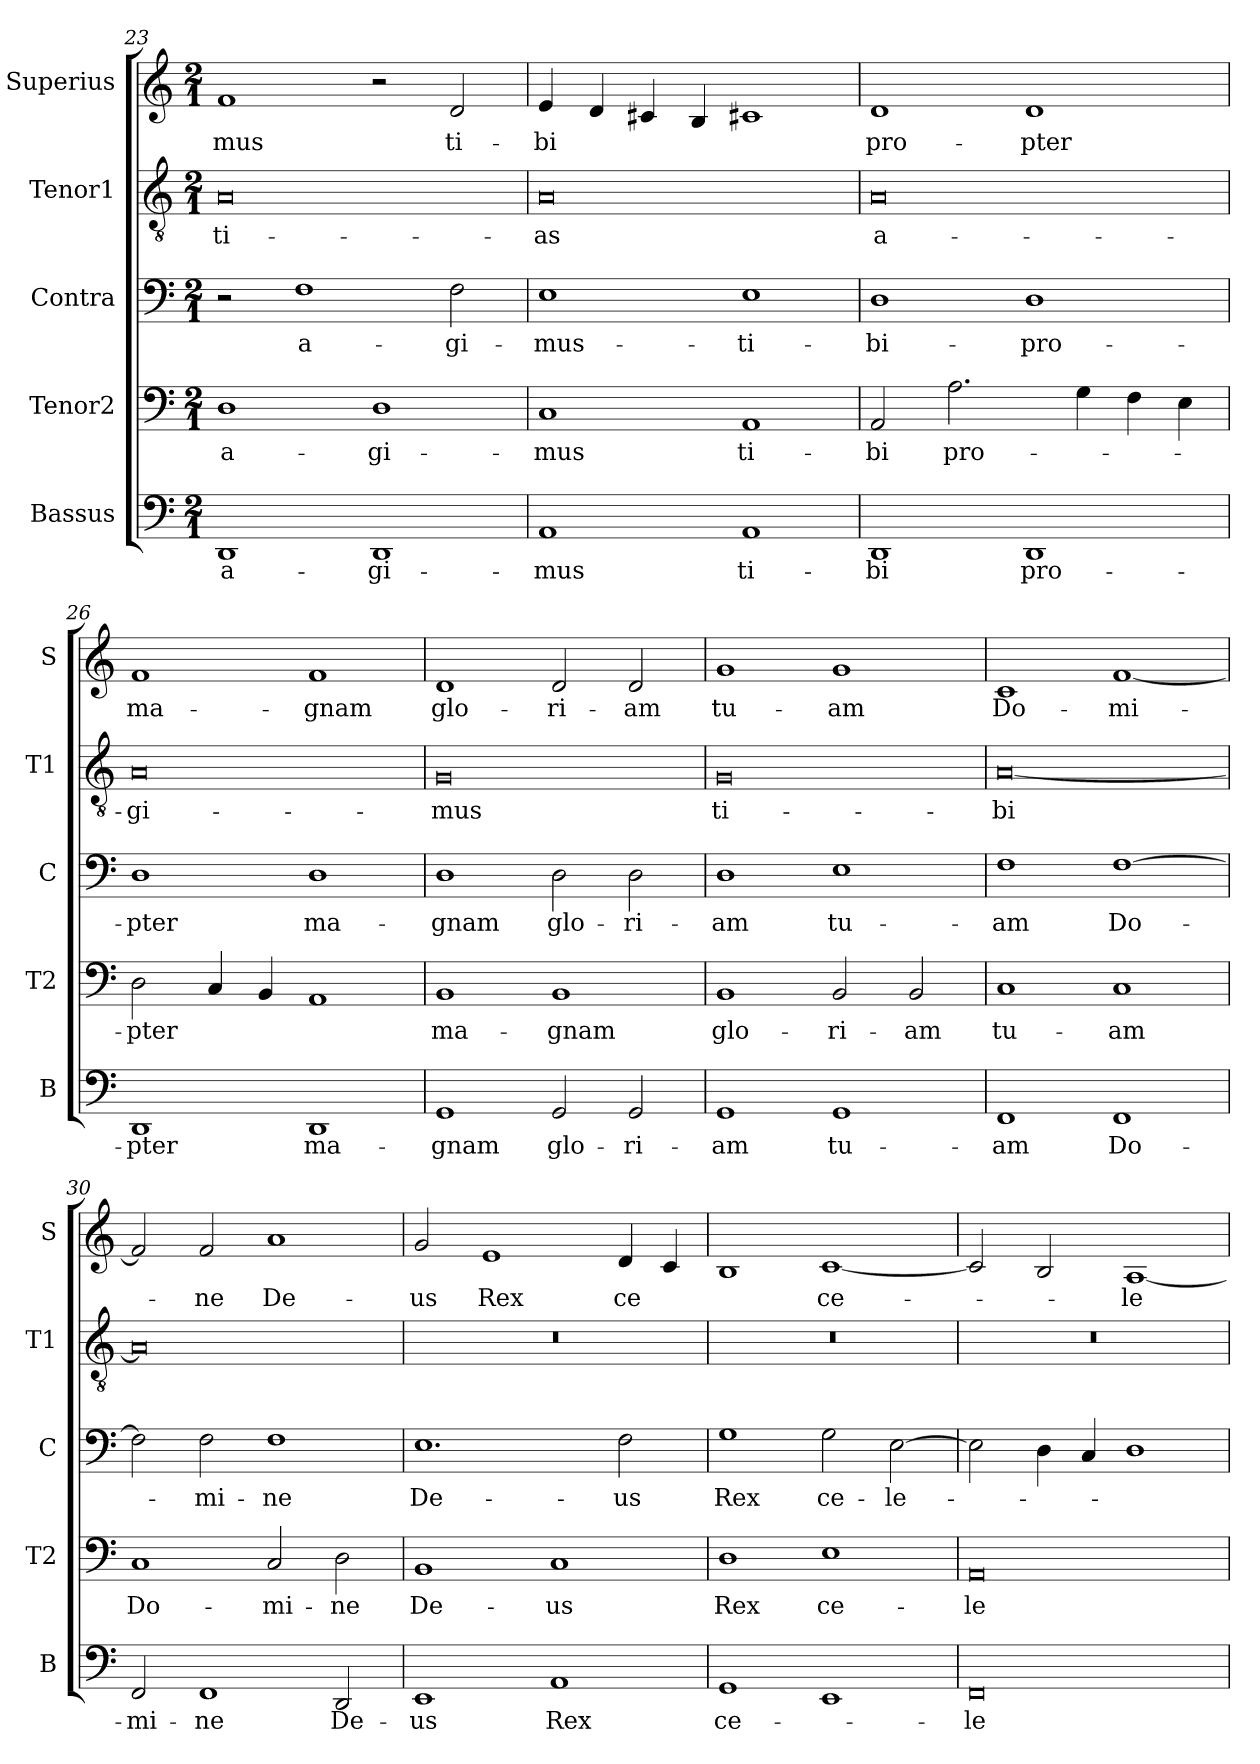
**kern	**text	**kern	**text	**kern	**text	**kern	**text	**kern	**text
*part5	*part5	*part4	*part4	*part3	*part3	*part2	*part2	*part1	*part1
*staff5	*staff5	*staff4	*staff4	*staff3	*staff3	*staff2	*staff2	*staff1	*staff1
*I"Bassus	*	*I"Tenor2	*	*I"Contra	*	*I"Tenor1	*	*I"Superius	*
*I'B	*	*I'T2	*	*I'C	*	*I'T1	*	*I'S	*
*clefF4	*	*clefF4	*	*clefF4	*	*clefGv2	*	*clefG2	*
*k[]	*	*k[]	*	*k[]	*	*k[]	*	*k[]	*
*M2/1	*	*M2/1	*	*M2/1	*	*M2/1	*	*M2/1	*
=23	=23	=23	=23	=23	=23	=23	=23	=23	=23
1DD	a-	1D	a-	2r	.	0A	-ti-	1f	-mus
.	.	.	.	1F	a-	.	.	.	.
1DD	-gi-	1D	-gi-	.	.	.	.	2r	.
.	.	.	.	2F\	-gi-	.	.	2d/	ti-
=24	=24	=24	=24	=24	=24	=24	=24	=24	=24
1AA	-mus	1C	-mus	1E	-mus-	0A	-as	4e/	-bi
.	.	.	.	.	.	.	.	4d/	.
.	.	.	.	.	.	.	.	4c#X/	.
.	.	.	.	.	.	.	.	4B/	.
1AA	ti-	1AA	ti-	1E	-ti-	.	.	1c#X	.
=25	=25	=25	=25	=25	=25	=25	=25	=25	=25
1DD	-bi	2AA/	-bi	1D	-bi-	0A	a-	1d	pro-
.	.	2.A\	pro-	.	.	.	.	.	.
1DD	pro-	.	.	1D	-pro-	.	.	1d	-pter
.	.	4G\	.	.	.	.	.	.	.
.	.	4F\	.	.	.	.	.	.	.
.	.	4E\	.	.	.	.	.	.	.
=26	=26	=26	=26	=26	=26	=26	=26	=26	=26
1DD	-pter	2D\	-pter	1D	-pter	0A	-gi-	1f	ma-
.	.	4C/	.	.	.	.	.	.	.
.	.	4BB/	.	.	.	.	.	.	.
1DD	ma-	1AA	.	1D	ma-	.	.	1f	-gnam
=27	=27	=27	=27	=27	=27	=27	=27	=27	=27
1GG	-gnam	1BB	ma-	1D	-gnam	0G	-mus	1d	glo-
2GG/	glo-	1BB	-gnam	2D\	glo-	.	.	2d/	-ri-
2GG/	-ri-	.	.	2D\	-ri-	.	.	2d/	-am
=28	=28	=28	=28	=28	=28	=28	=28	=28	=28
1GG	-am	1BB	glo-	1D	-am	0G	ti-	1g	tu-
1GG	tu-	2BB/	-ri-	1E	tu-	.	.	1g	-am
.	.	2BB/	-am	.	.	.	.	.	.
=29	=29	=29	=29	=29	=29	=29	=29	=29	=29
1FF	-am	1C	tu-	1F	-am	[0A	-bi	1c	Do-
1FF	Do-	1C	-am	[1F	Do-	.	.	[1f	-mi-
=30	=30	=30	=30	=30	=30	=30	=30	=30	=30
2FF/	-mi-	1C	Do-	2F\]	.	0A]	.	2f/]	.
1FF	-ne	.	.	2F\	-mi-	.	.	2f/	-ne
.	.	2C/	-mi-	1F	-ne	.	.	1a	De-
2DD/	De-	2D\	-ne	.	.	.	.	.	.
=31	=31	=31	=31	=31	=31	=31	=31	=31	=31
1EE	-us	1BB	De-	1.E	De-	0r	.	2g/	-us
.	.	.	.	.	.	.	.	1e	Rex
1AA	Rex	1C	-us	.	.	.	.	.	.
.	.	.	.	2F\	-us	.	.	4d/	ce
.	.	.	.	.	.	.	.	4c/	.
=32	=32	=32	=32	=32	=32	=32	=32	=32	=32
1GG	ce-	1D	Rex	1G	Rex	0r	.	1B	.
1EE	.	1E	ce-	2G\	ce-	.	.	[1c	ce-
.	.	.	.	[2E\	-le-	.	.	.	.
=33	=33	=33	=33	=33	=33	=33	=33	=33	=33
0FF	-le-	0AA	-le-	2E\]	.	0r	.	2c/]	.
.	.	.	.	4D\	.	.	.	2B/	.
.	.	.	.	4C/	.	.	.	.	.
.	.	.	.	1D	.	.	.	[1A	-le-
=	=	=	=	=	=	=	=	=	=
*-	*-	*-	*-	*-	*-	*-	*-	*-	*-
